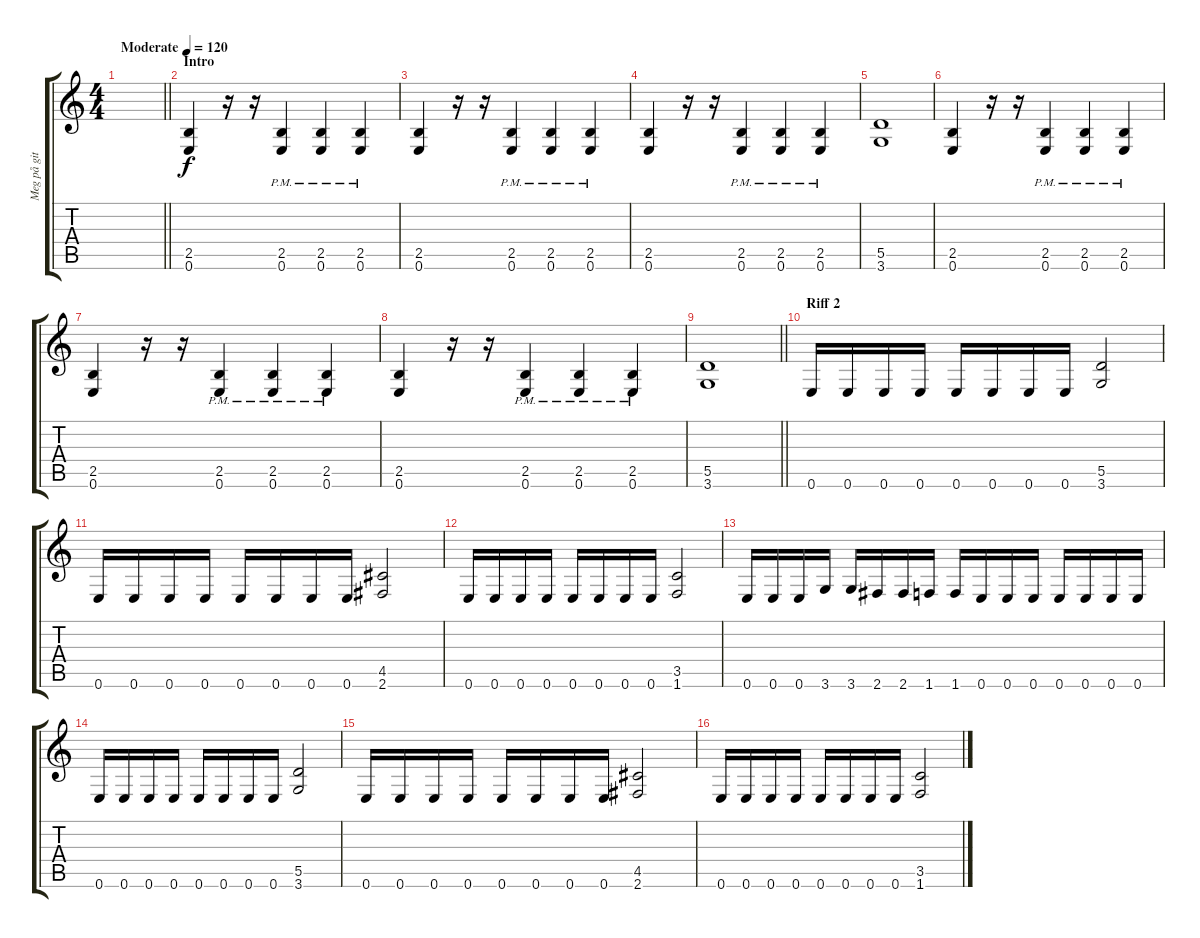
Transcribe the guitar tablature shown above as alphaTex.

\track ("Meg på gitar" "Meg på git") {instrument overdrivenguitar}
\staff {score tabs}
\tuning (E4 B3 G3 D3 A2 E2) {hide}
\ts (4 4)
\tempo (120 "Moderate")
\clef g2
\barLineRight lightlight
\ks c
|
\section ("" "Intro")
(2.5 0.6).4 r.16 r.16 (2.5{pm} 0.6).4 (2.5{pm} 0.6).4 (2.5 0.6{pm}).4 |
(2.5 0.6).4 r.16 r.16 (2.5{pm} 0.6).4 (2.5{pm} 0.6).4 (2.5 0.6{pm}).4 |
(2.5 0.6).4 r.16 r.16 (2.5{pm} 0.6).4 (2.5{pm} 0.6).4 (2.5 0.6{pm}).4 |
(5.5 3.6).1 |
(2.5 0.6).4 r.16 r.16 (2.5{pm} 0.6).4 (2.5{pm} 0.6).4 (2.5 0.6{pm}).4 |
(2.5 0.6).4 r.16 r.16 (2.5{pm} 0.6).4 (2.5{pm} 0.6).4 (2.5 0.6{pm}).4 |
(2.5 0.6).4 r.16 r.16 (2.5{pm} 0.6).4 (2.5{pm} 0.6).4 (2.5 0.6{pm}).4 |
\barLineRight lightlight
(5.5 3.6).1 |
\section ("" "Riff 2")
0.6.16 0.6.16 0.6.16 0.6.16 0.6.16 0.6.16 0.6.16 0.6.16 (5.5 3.6).2 |
0.6.16 0.6.16 0.6.16 0.6.16 0.6.16 0.6.16 0.6.16 0.6.16 (4.5 2.6).2 |
0.6.16 0.6.16 0.6.16 0.6.16 0.6.16 0.6.16 0.6.16 0.6.16 (3.5 1.6).2 |
0.6.16 0.6.16 0.6.16 3.6.16 3.6.16 2.6.16 2.6.16 1.6.16 1.6.16 0.6.16 0.6.16 0.6.16 0.6.16 0.6.16 0.6.16 0.6.16 |
0.6.16 0.6.16 0.6.16 0.6.16 0.6.16 0.6.16 0.6.16 0.6.16 (5.5 3.6).2 |
0.6.16 0.6.16 0.6.16 0.6.16 0.6.16 0.6.16 0.6.16 0.6.16 (4.5 2.6).2 |
0.6.16 0.6.16 0.6.16 0.6.16 0.6.16 0.6.16 0.6.16 0.6.16 (3.5 1.6).2
